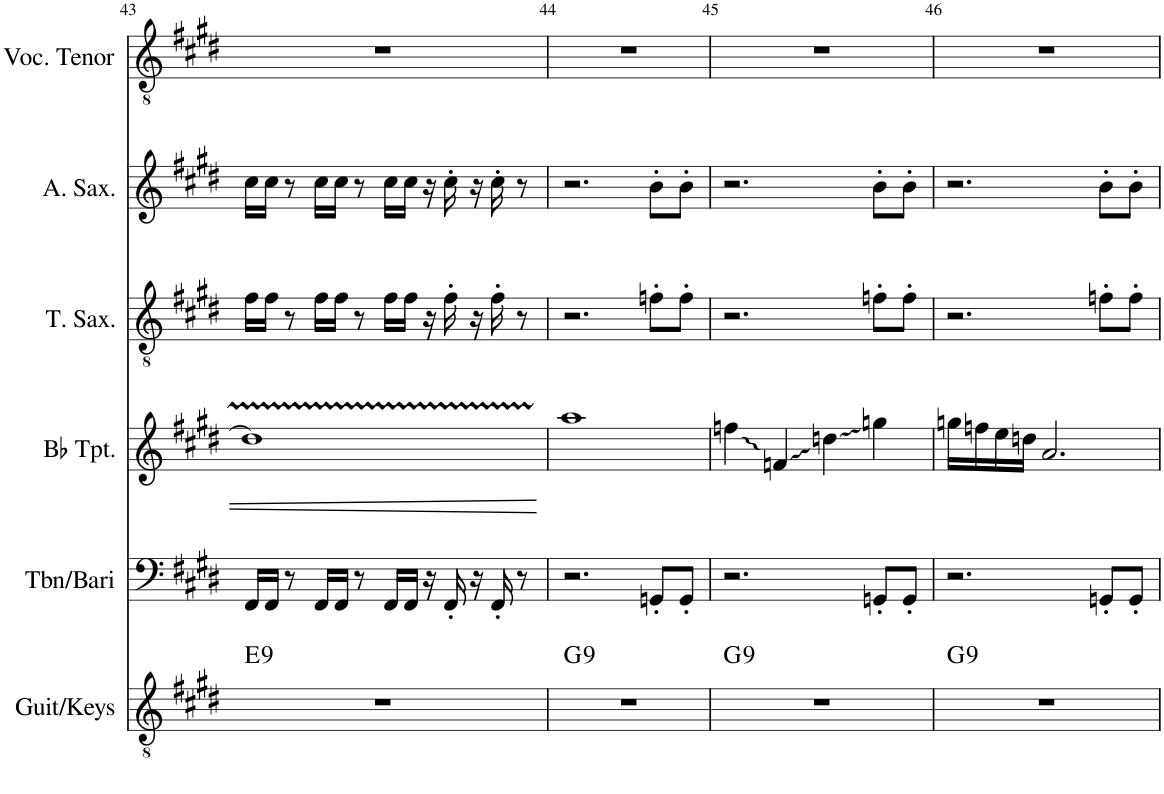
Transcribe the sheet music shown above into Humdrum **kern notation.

**kern	**harte	**kern	**kern	**kern	**kern	**kern
*part6	*part6	*part5	*part4	*part3	*part2	*part1
*staff6	*	*staff5	*staff4	*staff3	*staff2	*staff1
*I"Guit/Keys	*	*I"Tbn/Bari	*I"Bb Trumpet	*I"T. Sax.	*I"Alto Sax	*I"Voc. Tenor
*I'Guit/Keys	*	*I'Tbn/Bari	*I'Bb Tpt.	*I'T. Sax.	*I'A. Sax.	*I'Voc. Tenor
!!LO:PB:g=z
*clefGv2	*	*clefF4	*clefG2	*clefGv2	*clefG2	*clefGv2
*	*	*	*ITrd1c2	*ITrd8c14	*ITrd5c9	*
*k[f#c#g#d#]	*	*k[f#c#g#d#]	*k[f#c#g#d#]	*k[f#c#g#d#]	*k[f#c#g#d#]	*k[f#c#g#d#]
*M4/4	*	*M4/4	*M4/4	*M4/4	*M4/4	*M4/4
=43	=43	=43	=43	=43	=43	=43
!	!LO:H:kt=9	!	!	!	!	!
1r	E:9	16FF#/LL	1dd]	16f#\LL	16cc#\LL	1r
.	.	16FF#/JJ	.	16f#\JJ	16cc#\JJ	.
.	.	8r	.	8r	8r	.
.	.	16FF#/LL	.	16f#\LL	16cc#\LL	.
.	.	16FF#/JJ	.	16f#\JJ	16cc#\JJ	.
.	.	8r	.	8r	8r	.
.	.	16FF#/LL	.	16f#\LL	16cc#\LL	.
.	.	16FF#/JJ	.	16f#\JJ	16cc#\JJ	.
.	.	16r	.	16r	16r	.
.	.	16FF#'/	.	16f#'\	16cc#'\	.
.	.	16r	.	16r	16r	.
.	.	16FF#'/	.	16f#'\	16cc#'\	.
.	.	8r	.	8r	8r	.
=44	=44	=44	=44	=44	=44	=44
!	!LO:H:kt=9	!	!	!	!	!
1r	G:9	2.r	1aa	2.r	2.r	1r
.	.	8GGn'/L	.	8fn'\L	8b'\L	.
.	.	8GG'/J	.	8f'\J	8b'\J	.
=45	=45	=45	=45	=45	=45	=45
!	!LO:H:kt=9	!	!	!	!	!
1r	G:9	2.r	4ffn\	2.r	2.r	1r
.	.	.	4fn/	.	.	.
.	.	.	4ddn\	.	.	.
.	.	8GGn'/L	4ggn\	8fn'\L	8b'\L	.
.	.	8GG'/J	.	8f'\J	8b'\J	.
=46	=46	=46	=46	=46	=46	=46
!	!LO:H:kt=9	!	!	!	!	!
1r	G:9	2.r	16ggn\LL	2.r	2.r	1r
.	.	.	16ffn\	.	.	.
.	.	.	16ee\	.	.	.
.	.	.	16ddn\JJ	.	.	.
.	.	.	2.a/	.	.	.
.	.	8GGn'/L	.	8fn'\L	8b'\L	.
.	.	8GG'/J	.	8f'\J	8b'\J	.
=	=	=	=	=	=	=
*-	*-	*-	*-	*-	*-	*-
